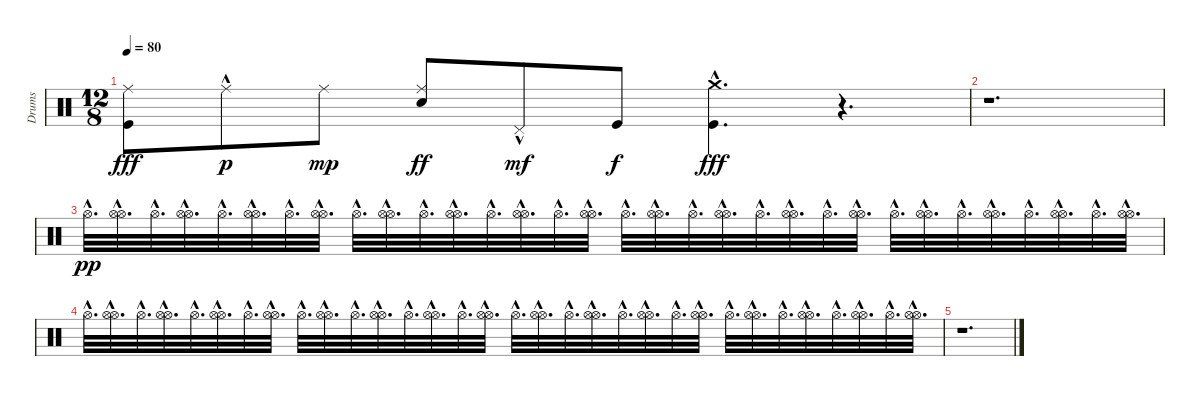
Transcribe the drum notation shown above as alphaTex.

\track ("Drums" "Drums") {instrument percussion}
\staff {score}
\articulation defaults
\ts (12 8)
\tempo 80
\clef neutral
\ks c
("Ride (middle)" "Kick (hit)").8{dy fff} "Ride (middle)"{hac}.8{dy p} "Ride (middle)".8{dy mp} ("Ride (middle)" "Snare (hit) 2").8{dy ff} "Pedal Hi-Hat (hit)"{hac}.8{dy mf} "Kick (hit)".8{dy f} ("Crash medium (hit)"{hac} "Kick (hit)"{hac}).4{d dy fff} r.4{d} |
r.1{d} |
"Hi-Hat (open)"{hac}.32{d dy pp} ("Hi-Hat (open)"{hac} "Hi-Hat (open)"{hac}).32{d} "Hi-Hat (open)"{hac}.32{d} ("Hi-Hat (open)"{hac} "Hi-Hat (open)"{hac}).32{d} "Hi-Hat (open)"{hac}.32{d} ("Hi-Hat (open)"{hac} "Hi-Hat (open)"{hac}).32{d} "Hi-Hat (open)"{hac}.32{d} ("Hi-Hat (open)"{hac} "Hi-Hat (open)"{hac}).32{d} "Hi-Hat (open)"{hac}.32{d} ("Hi-Hat (open)"{hac} "Hi-Hat (open)"{hac}).32{d} "Hi-Hat (open)"{hac}.32{d} ("Hi-Hat (open)"{hac} "Hi-Hat (open)"{hac}).32{d} "Hi-Hat (open)"{hac}.32{d} ("Hi-Hat (open)"{hac} "Hi-Hat (open)"{hac}).32{d} "Hi-Hat (open)"{hac}.32{d} ("Hi-Hat (open)"{hac} "Hi-Hat (open)"{hac}).32{d} "Hi-Hat (open)"{hac}.32{d} ("Hi-Hat (open)"{hac} "Hi-Hat (open)"{hac}).32{d} "Hi-Hat (open)"{hac}.32{d} ("Hi-Hat (open)"{hac} "Hi-Hat (open)"{hac}).32{d} "Hi-Hat (open)"{hac}.32{d} ("Hi-Hat (open)"{hac} "Hi-Hat (open)"{hac}).32{d} "Hi-Hat (open)"{hac}.32{d} ("Hi-Hat (open)"{hac} "Hi-Hat (open)"{hac}).32{d} "Hi-Hat (open)"{hac}.32{d} ("Hi-Hat (open)"{hac} "Hi-Hat (open)"{hac}).32{d} "Hi-Hat (open)"{hac}.32{d} ("Hi-Hat (open)"{hac} "Hi-Hat (open)"{hac}).32{d} "Hi-Hat (open)"{hac}.32{d} ("Hi-Hat (open)"{hac} "Hi-Hat (open)"{hac}).32{d} "Hi-Hat (open)"{hac}.32{d} ("Hi-Hat (open)"{hac} "Hi-Hat (open)"{hac}).32{d} |
"Hi-Hat (open)"{hac}.32{d} ("Hi-Hat (open)"{hac} "Hi-Hat (open)"{hac}).32{d} "Hi-Hat (open)"{hac}.32{d} ("Hi-Hat (open)"{hac} "Hi-Hat (open)"{hac}).32{d} "Hi-Hat (open)"{hac}.32{d} ("Hi-Hat (open)"{hac} "Hi-Hat (open)"{hac}).32{d} "Hi-Hat (open)"{hac}.32{d} ("Hi-Hat (open)"{hac} "Hi-Hat (open)"{hac}).32{d} "Hi-Hat (open)"{hac}.32{d} ("Hi-Hat (open)"{hac} "Hi-Hat (open)"{hac}).32{d} "Hi-Hat (open)"{hac}.32{d} ("Hi-Hat (open)"{hac} "Hi-Hat (open)"{hac}).32{d} "Hi-Hat (open)"{hac}.32{d} ("Hi-Hat (open)"{hac} "Hi-Hat (open)"{hac}).32{d} "Hi-Hat (open)"{hac}.32{d} ("Hi-Hat (open)"{hac} "Hi-Hat (open)"{hac}).32{d} "Hi-Hat (open)"{hac}.32{d} ("Hi-Hat (open)"{hac} "Hi-Hat (open)"{hac}).32{d} "Hi-Hat (open)"{hac}.32{d} ("Hi-Hat (open)"{hac} "Hi-Hat (open)"{hac}).32{d} "Hi-Hat (open)"{hac}.32{d} ("Hi-Hat (open)"{hac} "Hi-Hat (open)"{hac}).32{d} "Hi-Hat (open)"{hac}.32{d} ("Hi-Hat (open)"{hac} "Hi-Hat (open)"{hac}).32{d} "Hi-Hat (open)"{hac}.32{d} ("Hi-Hat (open)"{hac} "Hi-Hat (open)"{hac}).32{d} "Hi-Hat (open)"{hac}.32{d} ("Hi-Hat (open)"{hac} "Hi-Hat (open)"{hac}).32{d} "Hi-Hat (open)"{hac}.32{d} ("Hi-Hat (open)"{hac} "Hi-Hat (open)"{hac}).32{d} "Hi-Hat (open)"{hac}.32{d} ("Hi-Hat (open)"{hac} "Hi-Hat (open)"{hac}).32{d} |
r.1{d}
